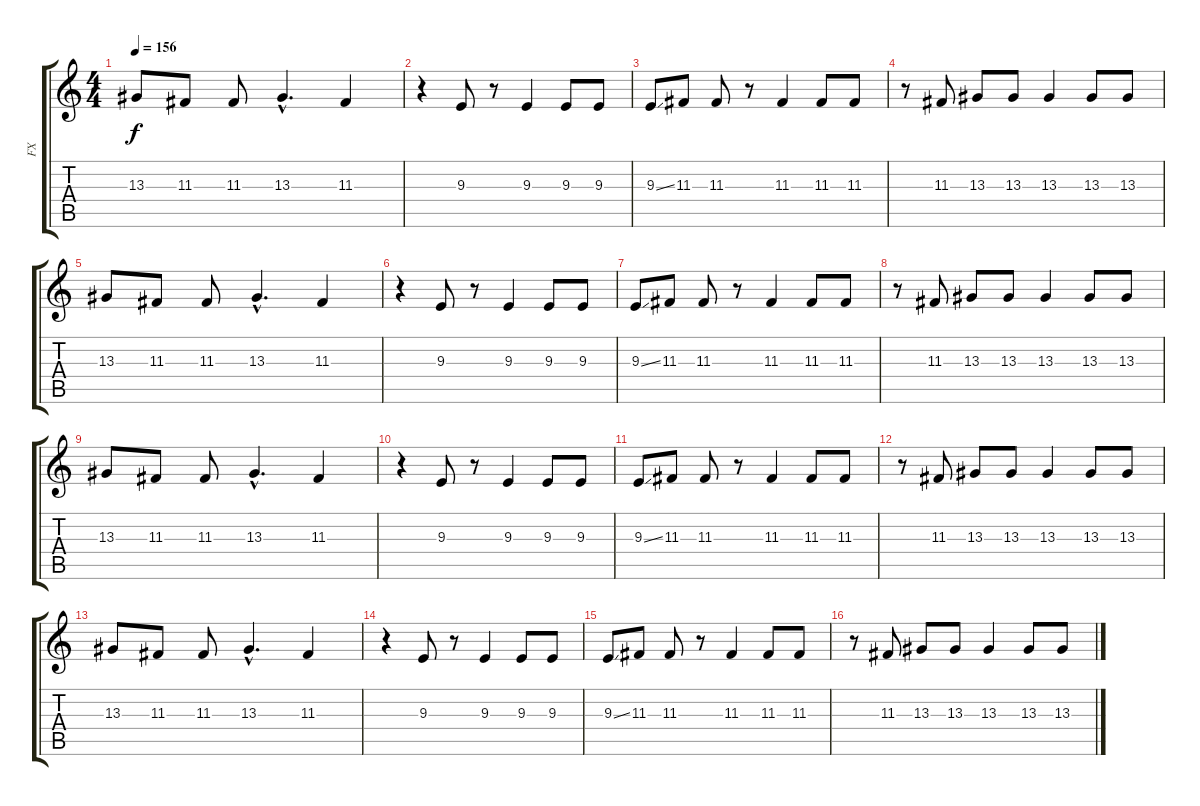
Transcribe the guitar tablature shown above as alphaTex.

\track ("FX" "FX") {instrument ocarina}
\staff {score tabs}
\tuning (E4 B3 G3 D3 A2 E2) {hide}
\ts (4 4)
\tempo 156
\clef g2
\ks c
13.3.8{dy f} 11.3.8 11.3.8 13.3{hac}.4{d} 11.3.4 |
r.4 9.3.8 r.8 9.3.4 9.3.8 9.3.8 |
9.3{ss}.8 11.3.8 11.3.8 r.8 11.3.4 11.3.8 11.3.8 |
r.8 11.3.8 13.3.8 13.3.8 13.3.4 13.3.8 13.3.8 |
13.3.8 11.3.8 11.3.8 13.3{hac}.4{d} 11.3.4 |
r.4{volume 7} 9.3.8 r.8 9.3.4 9.3.8 9.3.8 |
9.3{ss}.8 11.3.8 11.3.8 r.8 11.3.4 11.3.8 11.3.8 |
r.8 11.3.8 13.3.8 13.3.8 13.3.4 13.3.8 13.3.8 |
13.3.8 11.3.8 11.3.8 13.3{hac}.4{d} 11.3.4 |
r.4 9.3.8 r.8 9.3.4 9.3.8 9.3.8 |
9.3{ss}.8 11.3.8 11.3.8 r.8 11.3.4 11.3.8 11.3.8 |
r.8 11.3.8 13.3.8 13.3.8 13.3.4 13.3.8 13.3.8 |
13.3.8 11.3.8 11.3.8 13.3{hac}.4{d} 11.3.4 |
r.4 9.3.8 r.8 9.3.4 9.3.8 9.3.8 |
9.3{ss}.8 11.3.8 11.3.8 r.8 11.3.4 11.3.8 11.3.8 |
r.8{volume 2} 11.3.8 13.3.8 13.3.8 13.3.4 13.3.8 13.3.8
